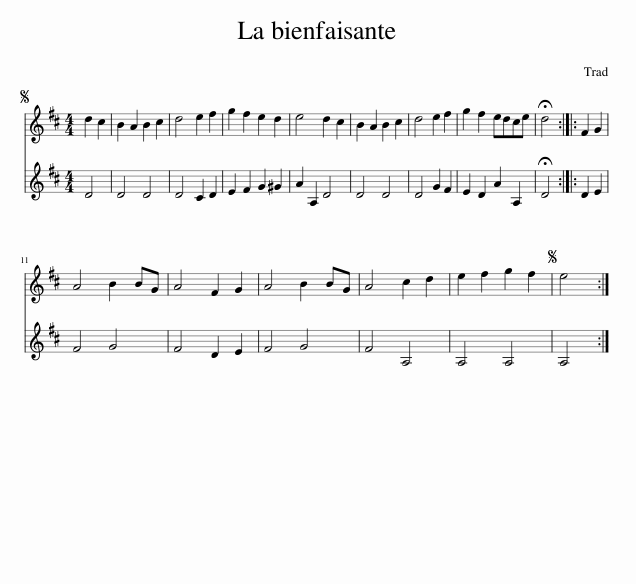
X:1
%%score 1 2
L:1/8
M:4/4
I:linebreak $
K:D
V:1 treble
V:2 treble
V:1
S d2 c2 | B2 A2 B2 c2 | d4 e2 f2 | g2 f2 e2 d2 | e4 d2 c2 | %5
 B2 A2 B2 c2 | d4 e2 f2 | g2 f2 edce | !fermata!d4 :: F2 G2 |$ %10
 A4 B2 BG | A4 F2 G2 | A4 B2 BG | A4 c2 d2 | e2 f2 g2 f2 | %15
S e4 :| %16
V:2
 D4 | D4 D4 | D4 C2 D2 | E2 F2 G2 ^G2 | A2 A,2 D4 | %5
 D4 D4 | D4 G2 F2 | E2 D2 A2 A,2 | !fermata!D4 :: D2 E2 |$ %10
 F4 G4 | F4 D2 E2 | F4 G4 | F4 A,4 | A,4 A,4 | %15
 A,4 :| %16
